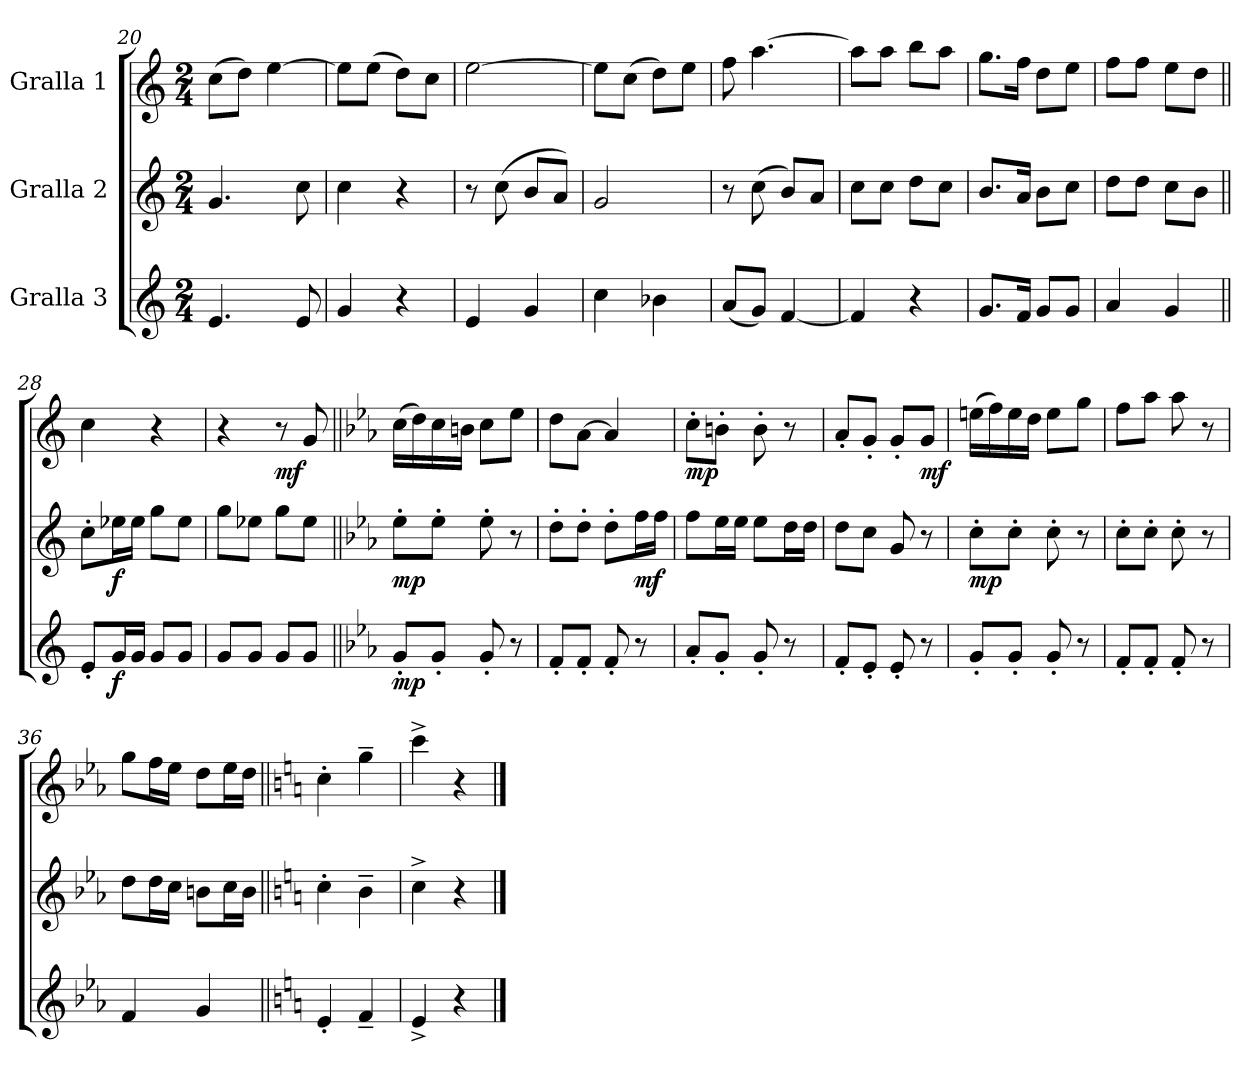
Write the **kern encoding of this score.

**kern	**dynam	**kern	**dynam	**kern	**dynam
*part3	*part3	*part2	*part2	*part1	*part1
*staff3	*staff3	*staff2	*staff2	*staff1	*staff1
*I"Gralla 3	*	*I"Gralla 2	*	*I"Gralla 1	*
!!LO:LB:g=z
*clefG2	*	*clefG2	*	*clefG2	*
*k[]	*	*k[]	*	*k[]	*
*M2/4	*	*M2/4	*	*M2/4	*
=20	=20	=20	=20	=20	=20
4.e/	.	4.g/	.	(>8cc\L	.
.	.	.	.	8dd\J)	.
.	.	.	.	[4ee\	.
8e/	.	8cc\	.	.	.
=21	=21	=21	=21	=21	=21
4g/	.	4cc\	.	8ee\L]	.
.	.	.	.	(>8ee\J	.
4r	.	4r	.	8dd\L)	.
.	.	.	.	8cc\J	.
=22	=22	=22	=22	=22	=22
4e/	.	8r	.	[2ee\	.
.	.	(>8cc\	.	.	.
4g/	.	8b/L	.	.	.
.	.	8a/J)	.	.	.
=23	=23	=23	=23	=23	=23
4cc\	.	2g/	.	8ee\L]	.
.	.	.	.	(>8cc\J	.
4b-X\	.	.	.	8dd\L)	.
.	.	.	.	8ee\J	.
=24	=24	=24	=24	=24	=24
(<8a/L	.	8r	.	8ff\	.
8g/J)	.	(>8cc\	.	[4.aa\	.
[4f/	.	8b/L)	.	.	.
.	.	8a/J	.	.	.
=25	=25	=25	=25	=25	=25
4f/]	.	8cc\L	.	8aa\L]	.
.	.	8cc\J	.	8aa\J	.
4r	.	8dd\L	.	8bb\L	.
.	.	8cc\J	.	8aa\J	.
=26	=26	=26	=26	=26	=26
8.g/L	.	8.b/L	.	8.gg\L	.
16f/Jk	.	16a/Jk	.	16ff\Jk	.
8g/L	.	8b\L	.	8dd\L	.
8g/J	.	8cc\J	.	8ee\J	.
=27	=27	=27	=27	=27	=27
4a/	.	8dd\L	.	8ff\L	.
.	.	8dd\J	.	8ff\J	.
4g/	.	8cc\L	.	8ee\L	.
.	.	8b\J	.	8dd\J	.
=28||	=28||	=28||	=28||	=28||	=28||
8e'/L	.	8cc'\L	.	4cc\	.
!	!LO:DY:b	!	!LO:DY:b	!	!
16g/L	f	16ee-X\L	f	.	.
16g/JJ	.	16ee-\JJ	.	.	.
8g/L	.	8gg\L	.	4r	.
8g/J	.	8ee-\J	.	.	.
=29	=29	=29	=29	=29	=29
8g/L	.	8gg\L	.	4r	.
8g/J	.	8ee-X\J	.	.	.
!	!	!	!	!	!LO:DY:b
8g/L	.	8gg\L	.	8r	mf
8g/J	.	8ee-\J	.	8g/	.
!!LO:LB:g=z
=30||	=30||	=30||	=30||	=30||	=30||
*k[b-e-a-]	*	*k[b-e-a-]	*	*k[b-e-a-]	*
*E-:	*	*E-:	*	*E-:	*
!	!LO:DY:b	!	!LO:DY:b	!	!
8g'/L	mp	8ee-'\L	mp	(>16cc\LL	.
.	.	.	.	16dd\)	.
8g'/J	.	8ee-'\J	.	16cc\	.
.	.	.	.	16bn\JJ	.
8g'/	.	8ee-'\	.	8cc\L	.
8r	.	8r	.	8ee-\J	.
=31	=31	=31	=31	=31	=31
8f'/L	.	8dd'\L	.	8dd\L	.
8f'/J	.	8dd'\J	.	[8a-\J	.
8f'/	.	8dd'\L	.	4a-/]	.
!	!	!	!LO:DY:b	!	!
8r	.	16ff\L	mf	.	.
.	.	16ff\JJ	.	.	.
=32	=32	=32	=32	=32	=32
!	!	!	!	!	!LO:DY:b
8a-'/L	.	8ff\L	.	8cc'\L	mp
8g'/J	.	16ee-\L	.	8bn'\J	.
.	.	16ee-\JJ	.	.	.
8g'/	.	8ee-\L	.	8b'\	.
8r	.	16dd\L	.	8r	.
.	.	16dd\JJ	.	.	.
=33	=33	=33	=33	=33	=33
8f'/L	.	8dd\L	.	8a-'/L	.
8e-'/J	.	8cc\J	.	8g'/J	.
8e-'/	.	8g/	.	8g'/L	.
!	!	!	!	!	!LO:DY:b
8r	.	8r	.	8g/J	mf
=34	=34	=34	=34	=34	=34
!	!	!	!LO:DY:b	!	!
8g'/L	.	8cc'\L	mp	(>16een\LL	.
.	.	.	.	16ff\)	.
8g'/J	.	8cc'\J	.	16ee\	.
.	.	.	.	16dd\JJ	.
8g'/	.	8cc'\	.	8ee\L	.
8r	.	8r	.	8gg\J	.
=35	=35	=35	=35	=35	=35
8f'/L	.	8cc'\L	.	8ff\L	.
8f'/J	.	8cc'\J	.	8aa-\J	.
8f'/	.	8cc'\	.	8aa-\	.
8r	.	8r	.	8r	.
=36	=36	=36	=36	=36	=36
4f/	.	8dd\L	.	8gg\L	.
.	.	16dd\L	.	16ff\L	.
.	.	16cc\JJ	.	16ee-\JJ	.
4g/	.	8bn\L	.	8dd\L	.
.	.	16cc\L	.	16ee-\L	.
.	.	16b\JJ	.	16dd\JJ	.
=37||	=37||	=37||	=37||	=37||	=37||
*k[]	*	*k[]	*	*k[]	*
*C:	*	*C:	*	*C:	*
4e'/	.	4cc'\	.	4cc'\	.
4f~/	.	4b~\	.	4gg~\	.
=38	=38	=38	=38	=38	=38
4e^/	.	4cc^\	.	4ccc^\	.
4r	.	4r	.	4r	.
==	==	==	==	==	==
*-	*-	*-	*-	*-	*-
